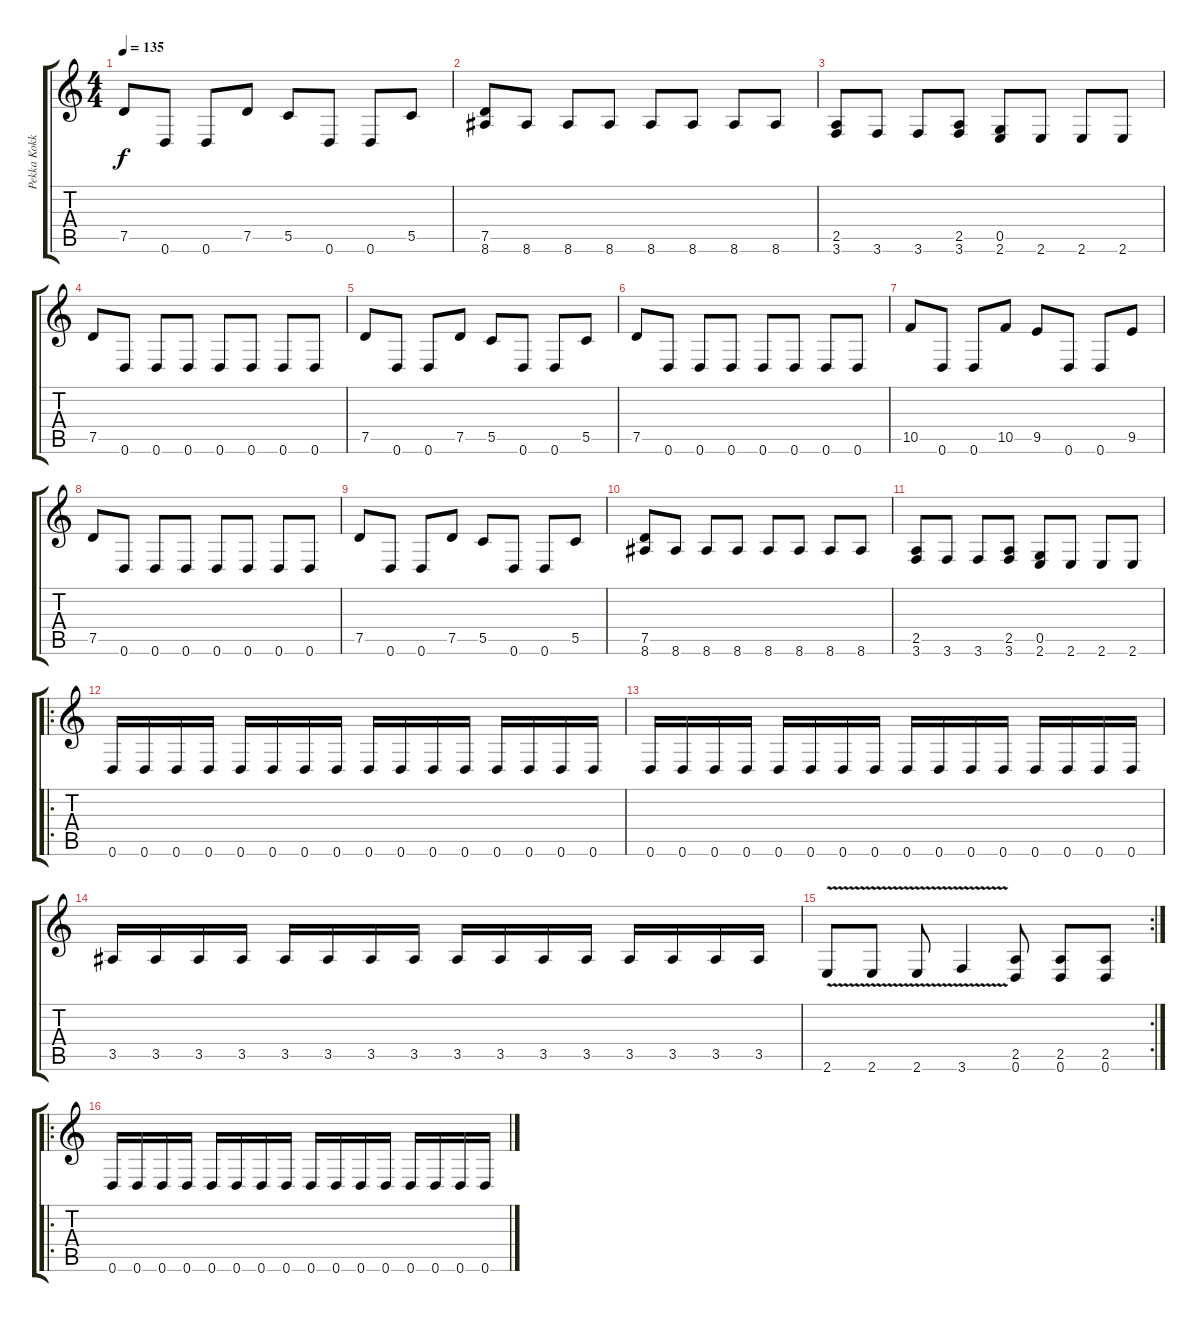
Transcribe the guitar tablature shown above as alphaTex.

\track ("Pekka Kokko" "Pekka Kokk") {instrument distortionguitar}
\staff {score tabs}
\tuning (D4 A3 F3 C3 G2 D2) {hide}
\ts (4 4)
\tempo 135
\clef g2
\ks c
7.5.8{dy f} 0.6.8 0.6.8 7.5.8 5.5.8 0.6.8 0.6.8 5.5.8 |
(7.5 8.6).8 8.6.8 8.6.8 8.6.8 8.6.8 8.6.8 8.6.8 8.6.8 |
(2.5 3.6).8 3.6.8 3.6.8 (2.5 3.6).8 (0.5 2.6).8 2.6.8 2.6.8 2.6.8 |
7.5.8 0.6.8 0.6.8 0.6.8 0.6.8 0.6.8 0.6.8 0.6.8 |
7.5.8 0.6.8 0.6.8 7.5.8 5.5.8 0.6.8 0.6.8 5.5.8 |
7.5.8 0.6.8 0.6.8 0.6.8 0.6.8 0.6.8 0.6.8 0.6.8 |
10.5.8 0.6.8 0.6.8 10.5.8 9.5.8 0.6.8 0.6.8 9.5.8 |
7.5.8 0.6.8 0.6.8 0.6.8 0.6.8 0.6.8 0.6.8 0.6.8 |
7.5.8 0.6.8 0.6.8 7.5.8 5.5.8 0.6.8 0.6.8 5.5.8 |
(7.5 8.6).8 8.6.8 8.6.8 8.6.8 8.6.8 8.6.8 8.6.8 8.6.8 |
(2.5 3.6).8 3.6.8 3.6.8 (2.5 3.6).8 (0.5 2.6).8 2.6.8 2.6.8 2.6.8 |
\ro
0.6.16 0.6.16 0.6.16 0.6.16 0.6.16 0.6.16 0.6.16 0.6.16 0.6.16 0.6.16 0.6.16 0.6.16 0.6.16 0.6.16 0.6.16 0.6.16 |
0.6.16 0.6.16 0.6.16 0.6.16 0.6.16 0.6.16 0.6.16 0.6.16 0.6.16 0.6.16 0.6.16 0.6.16 0.6.16 0.6.16 0.6.16 0.6.16 |
3.5.16 3.5.16 3.5.16 3.5.16 3.5.16 3.5.16 3.5.16 3.5.16 3.5.16 3.5.16 3.5.16 3.5.16 3.5.16 3.5.16 3.5.16 3.5.16 |
\rc 2
2.6{v}.8 2.6{v}.8 2.6{v}.8 3.6{v}.4 (2.5 0.6).8 (2.5 0.6).8 (2.5 0.6).8 |
\ro
0.6.16 0.6.16 0.6.16 0.6.16 0.6.16 0.6.16 0.6.16 0.6.16 0.6.16 0.6.16 0.6.16 0.6.16 0.6.16 0.6.16 0.6.16 0.6.16
